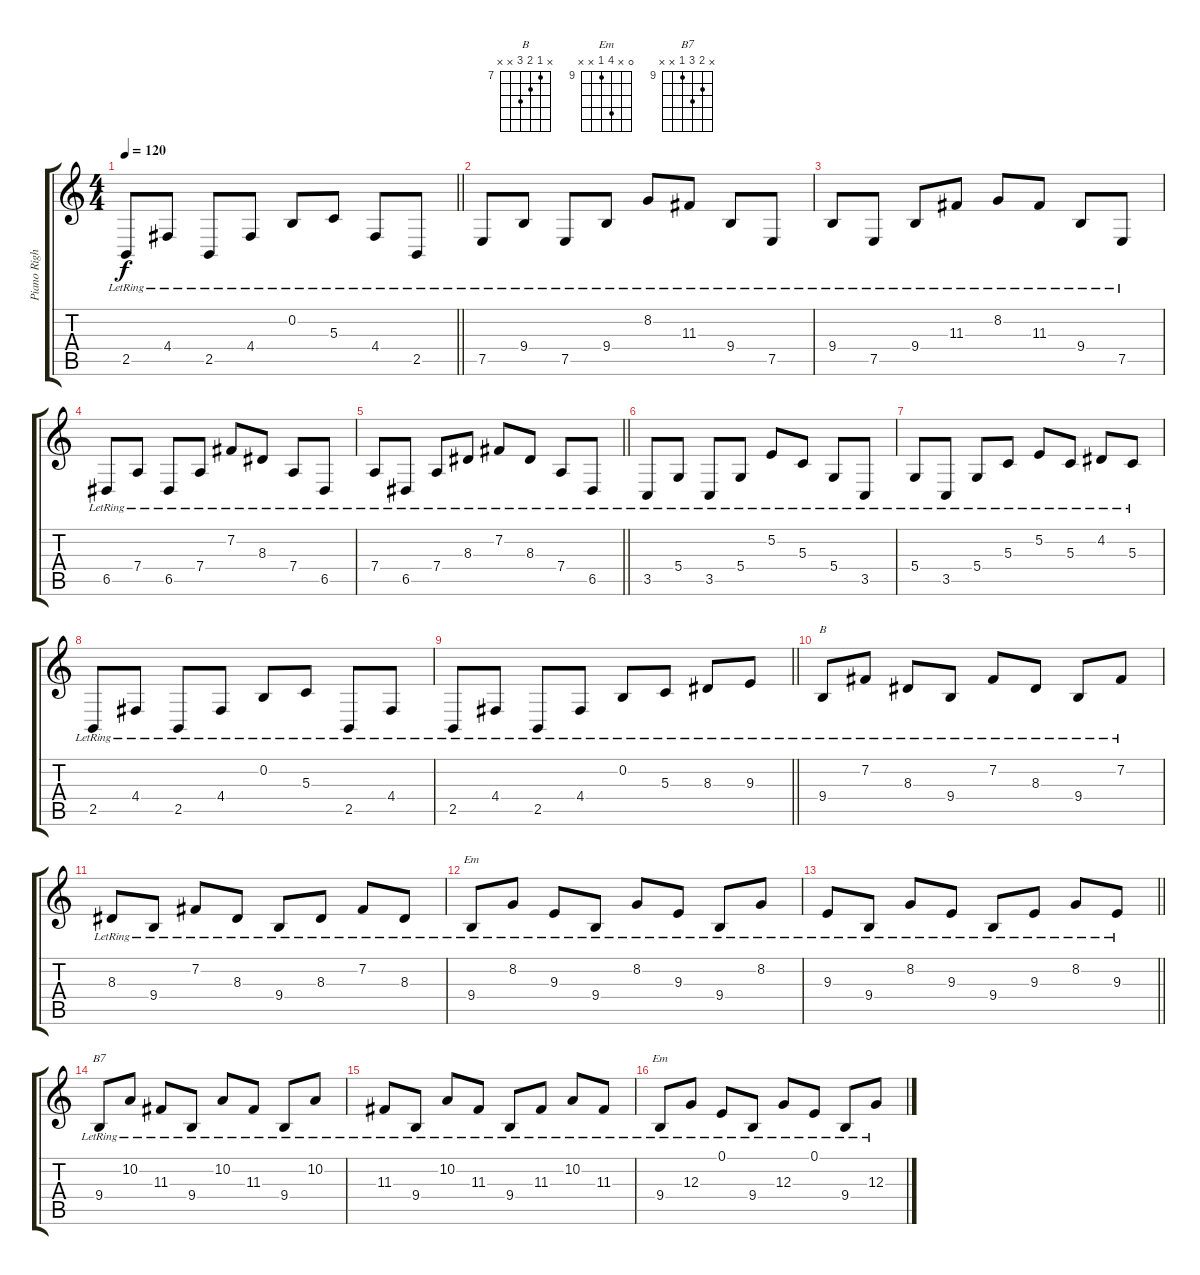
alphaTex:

\track ("Piano Right Standard" "Piano Righ") {instrument acousticgrandpiano}
\staff {score tabs}
\tuning (E4 B3 G3 D3 A2 E2) {hide}
\chord ("B" x 7 8 9 x x) {firstfret 7}
\chord ("Em" x 8 9 9 x x) {firstfret 7}
\chord ("B7" x 10 11 9 x x) {firstfret 9}
\chord ("Em" 0 x 12 9 x x) {firstfret 9}
\ts (4 4)
\tempo 120
\clef g2
\barLineRight lightlight
\ks c
2.5{lr}.8{dy f} 4.4{lr}.8 2.5{lr}.8 4.4{lr}.8 0.2{lr}.8 5.3{lr}.8 4.4{lr}.8 2.5{lr}.8 |
7.5{lr}.8 9.4{lr}.8 7.5{lr}.8 9.4{lr}.8 8.2{lr}.8 11.3{lr}.8 9.4{lr}.8 7.5{lr}.8 |
9.4{lr}.8 7.5{lr}.8 9.4{lr}.8 11.3{lr}.8 8.2{lr}.8 11.3{lr}.8 9.4{lr}.8 7.5{lr}.8 |
6.5{lr}.8 7.4{lr}.8 6.5{lr}.8 7.4{lr}.8 7.2{lr}.8 8.3{lr}.8 7.4{lr}.8 6.5{lr}.8 |
\barLineRight lightlight
7.4{lr}.8 6.5{lr}.8 7.4{lr}.8 8.3{lr}.8 7.2{lr}.8 8.3{lr}.8 7.4{lr}.8 6.5{lr}.8 |
3.5{lr}.8 5.4{lr}.8 3.5{lr}.8 5.4{lr}.8 5.2{lr}.8 5.3{lr}.8 5.4{lr}.8 3.5{lr}.8 |
5.4{lr}.8 3.5{lr}.8 5.4{lr}.8 5.3{lr}.8 5.2{lr}.8 5.3{lr}.8 4.2{lr}.8 5.3{lr}.8 |
2.5{lr}.8 4.4{lr}.8 2.5{lr}.8 4.4{lr}.8 0.2{lr}.8 5.3{lr}.8 2.5{lr}.8 4.4{lr}.8 |
\barLineRight lightlight
2.5{lr}.8 4.4{lr}.8 2.5{lr}.8 4.4{lr}.8 0.2{lr}.8 5.3{lr}.8 8.3{lr}.8 9.3{lr}.8 |
\section ("" "")
9.4{lr}.8{ch "B"} 7.2{lr}.8 8.3{lr}.8 9.4{lr}.8 7.2{lr}.8 8.3{lr}.8 9.4{lr}.8 7.2{lr}.8 |
8.3{lr}.8 9.4{lr}.8 7.2{lr}.8 8.3{lr}.8 9.4{lr}.8 8.3{lr}.8 7.2{lr}.8 8.3{lr}.8 |
9.4{lr}.8{ch "Em"} 8.2{lr}.8 9.3{lr}.8 9.4{lr}.8 8.2{lr}.8 9.3{lr}.8 9.4{lr}.8 8.2{lr}.8 |
\barLineRight lightlight
9.3{lr}.8 9.4{lr}.8 8.2{lr}.8 9.3{lr}.8 9.4{lr}.8 9.3{lr}.8 8.2{lr}.8 9.3{lr}.8 |
9.4{lr}.8{ch "B7"} 10.2{lr}.8 11.3{lr}.8 9.4{lr}.8 10.2{lr}.8 11.3{lr}.8 9.4{lr}.8 10.2{lr}.8 |
11.3{lr}.8 9.4{lr}.8 10.2{lr}.8 11.3{lr}.8 9.4{lr}.8 11.3{lr}.8 10.2{lr}.8 11.3{lr}.8 |
9.4{lr}.8{ch "Em"} 12.3{lr}.8 0.1{lr}.8 9.4{lr}.8 12.3{lr}.8 0.1{lr}.8 9.4{lr}.8 12.3{lr}.8
